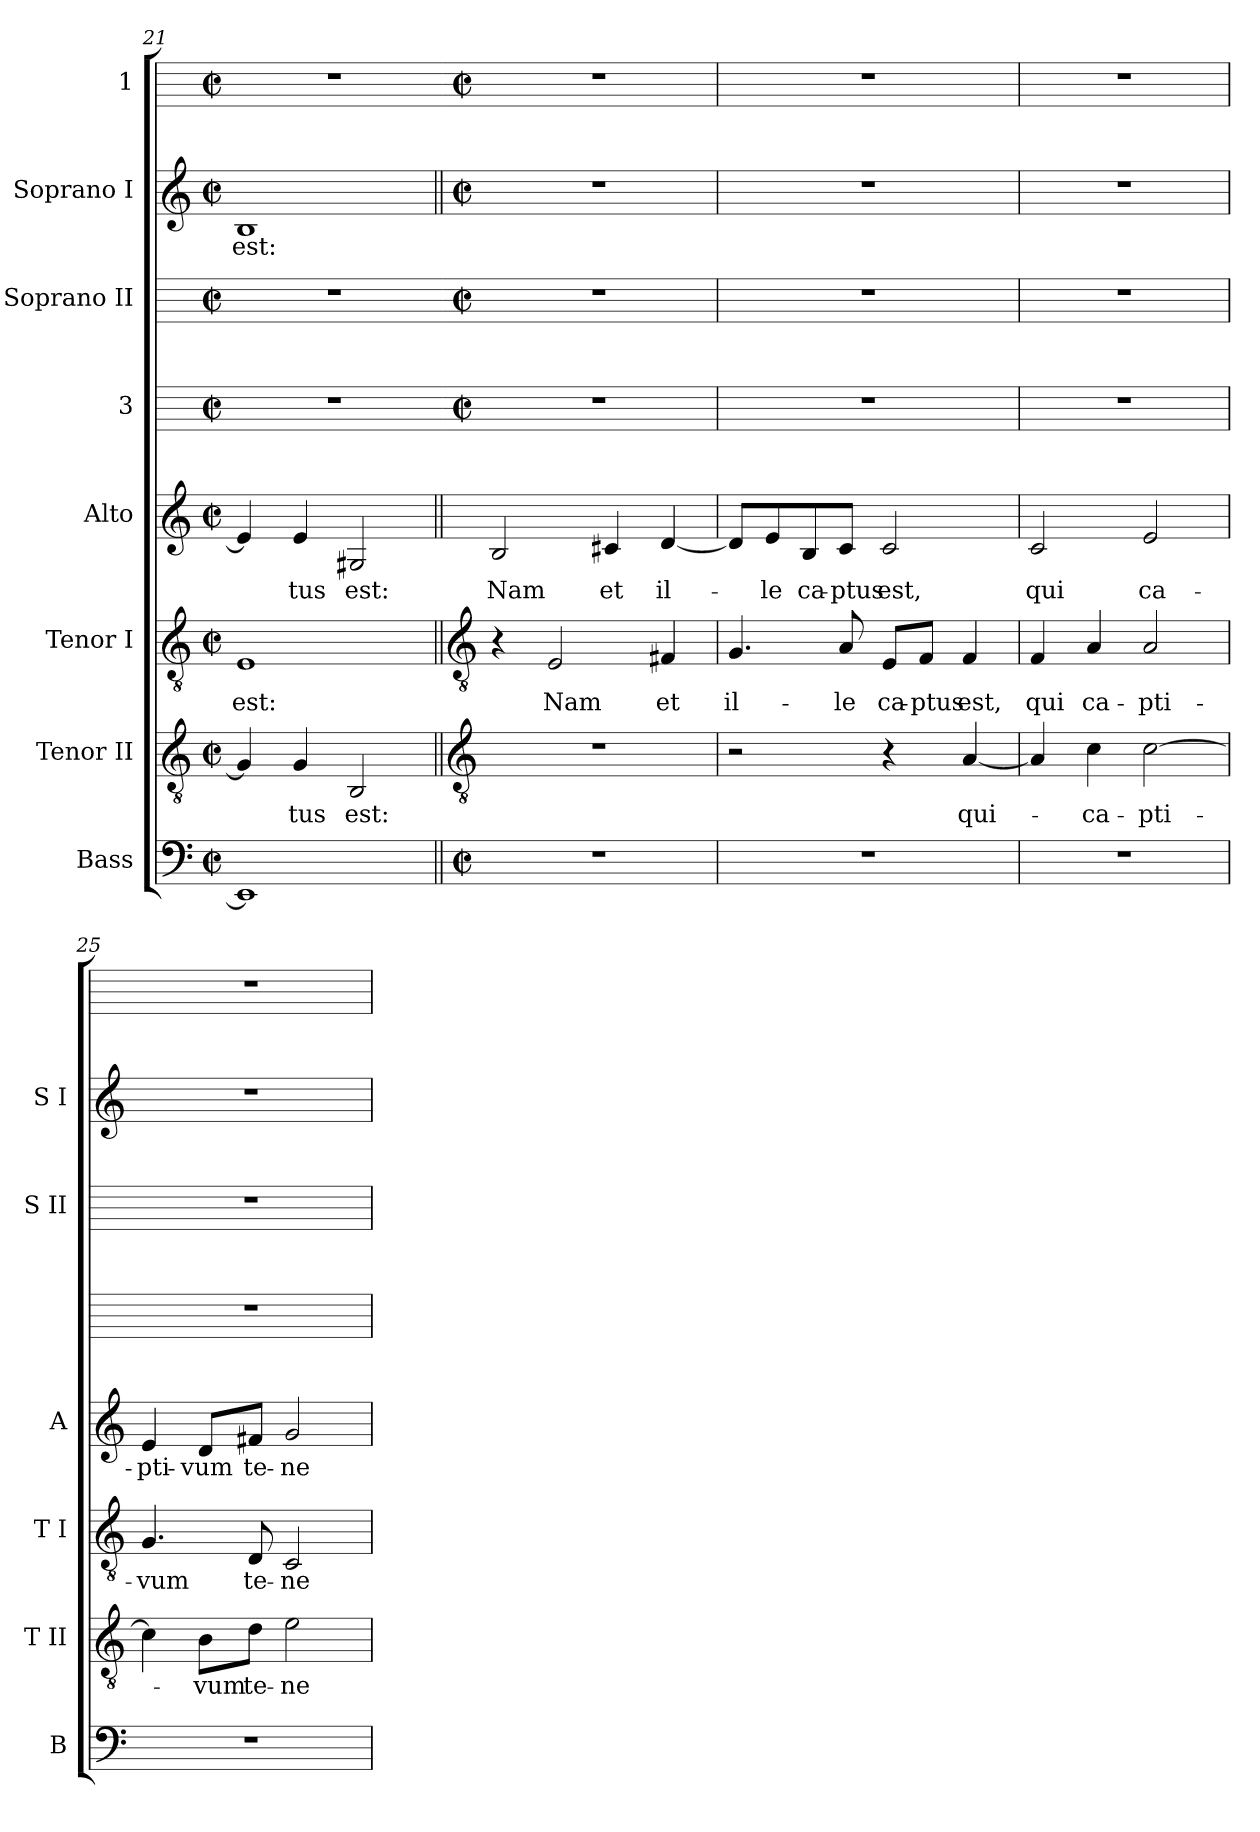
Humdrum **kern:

**kern	**kern	**text	**kern	**text	**kern	**text	**kern	**kern	**kern	**text	**kern
*part8	*part7	*part7	*part6	*part6	*part5	*part5	*part4	*part3	*part2	*part2	*part1
*staff8	*staff7	*staff7	*staff6	*staff6	*staff5	*staff5	*staff4	*staff3	*staff2	*staff2	*staff1
*I"Bass	*I"Tenor II	*	*I"Tenor I	*	*I"Alto	*	*I"3	*I"Soprano II	*I"Soprano I	*	*I"1
*I'B	*I'T II	*	*I'T I	*	*I'A	*	*	*I'S II	*I'S I	*	*
*clefF4	*clefGv2	*	*clefGv2	*	*clefG2	*	*	*	*clefG2	*	*
*k[]	*k[]	*	*k[]	*	*k[]	*	*	*	*k[]	*	*
*C:	*C:	*	*C:	*	*C:	*	*	*	*C:	*	*
*M2/2	*M2/2	*	*M2/2	*	*M2/2	*	*M2/2	*M2/2	*M2/2	*	*M2/2
*met(c|)	*met(c|)	*	*met(c|)	*	*met(c|)	*	*met(c|)	*met(c|)	*met(c|)	*	*met(c|)
=21	=21	=21	=21	=21	=21	=21	=21	=21	=21	=21	=21
!	!	!	!	!LO:LY:b	!	!	!	!	!	!LO:LY:b	!
1EE]	4G]	.	1E	est:	4e]	.	1r	1r	1B	est:	1r
!	!	!LO:LY:b	!	!	!	!LO:LY:b	!	!	!	!	!
.	4G	tus	.	.	4e	tus	.	.	.	.	.
!	!	!LO:LY:b	!	!	!	!LO:LY:b	!	!	!	!	!
.	2BB	est:	.	.	2G#X	est:	.	.	.	.	.
!!LO:LB:g=z
=22||	=22||	=22	=22||	=22	=22||	=22	=22	=22	=22||	=22	=22
*	*clefGv2	*	*clefGv2	*	*	*	*	*	*	*	*
*M2/2	*	*	*	*	*	*	*M2/2	*M2/2	*M2/2	*	*M2/2
*met(c|)	*	*	*	*	*	*	*met(c|)	*met(c|)	*met(c|)	*	*met(c|)
!	!	!	!	!	!	!LO:LY:b	!	!	!	!	!
1r	1r	.	4r	.	2B	Nam	1r	1r	1r	.	1r
!	!	!	!	!LO:LY:b	!	!	!	!	!	!	!
.	.	.	2E	Nam	.	.	.	.	.	.	.
!	!	!	!	!	!	!LO:LY:b	!	!	!	!	!
.	.	.	.	.	4c#X	et	.	.	.	.	.
!	!	!	!	!LO:LY:b	!	!LO:LY:b	!	!	!	!	!
.	.	.	4F#X	et	[4d	il-	.	.	.	.	.
=23	=23	=23	=23	=23	=23	=23	=23	=23	=23	=23	=23
!	!	!	!	!LO:LY:b	!	!	!	!	!	!	!
1r	2r	.	4.G	il-	8d/L]	.	1r	1r	1r	.	1r
!	!	!	!	!	!	!LO:LY:b	!	!	!	!	!
.	.	.	.	.	8e/	le	.	.	.	.	.
!	!	!	!	!	!	!LO:LY:b	!	!	!	!	!
.	.	.	.	.	8B/	ca-	.	.	.	.	.
!	!	!	!	!LO:LY:b	!	!LO:LY:b	!	!	!	!	!
.	.	.	8A	-le	8c/J	-ptus	.	.	.	.	.
!	!	!	!	!LO:LY:b	!	!LO:LY:b	!	!	!	!	!
.	4r	.	8E/L	ca-	2c	est,	.	.	.	.	.
!	!	!	!	!LO:LY:b	!	!	!	!	!	!	!
.	.	.	8F/J	-ptus	.	.	.	.	.	.	.
!	!	!LO:LY:b	!	!LO:LY:b	!	!	!	!	!	!	!
.	[4A	qui-	4F	est,	.	.	.	.	.	.	.
=24	=24	=24	=24	=24	=24	=24	=24	=24	=24	=24	=24
!	!	!	!	!LO:LY:b	!	!LO:LY:b	!	!	!	!	!
1r	4A]	.	4F	qui	2c	qui	1r	1r	1r	.	1r
!	!	!LO:LY:b	!	!LO:LY:b	!	!	!	!	!	!	!
.	4c	ca-	4A	ca-	.	.	.	.	.	.	.
!	!	!LO:LY:b	!	!LO:LY:b	!	!LO:LY:b	!	!	!	!	!
.	[2c	-pti-	2A	-pti-	2e	ca-	.	.	.	.	.
=25	=25	=25	=25	=25	=25	=25	=25	=25	=25	=25	=25
!	!	!	!	!LO:LY:b	!	!LO:LY:b	!	!	!	!	!
1r	4c]	.	4.G	-vum	4e	-pti-	1r	1r	1r	.	1r
!	!	!LO:LY:b	!	!	!	!LO:LY:b	!	!	!	!	!
.	8B\L	vum	.	.	8d/L	-vum	.	.	.	.	.
!	!	!LO:LY:b	!	!LO:LY:b	!	!LO:LY:b	!	!	!	!	!
.	8d\J	te-	8D	te-	8f#X/J	te-	.	.	.	.	.
!	!	!LO:LY:b	!	!LO:LY:b	!	!LO:LY:b	!	!	!	!	!
.	2e	-ne-	2C	-ne-	2g	-ne-	.	.	.	.	.
=	=	=	=	=	=	=	=	=	=	=	=
*-	*-	*-	*-	*-	*-	*-	*-	*-	*-	*-	*-
